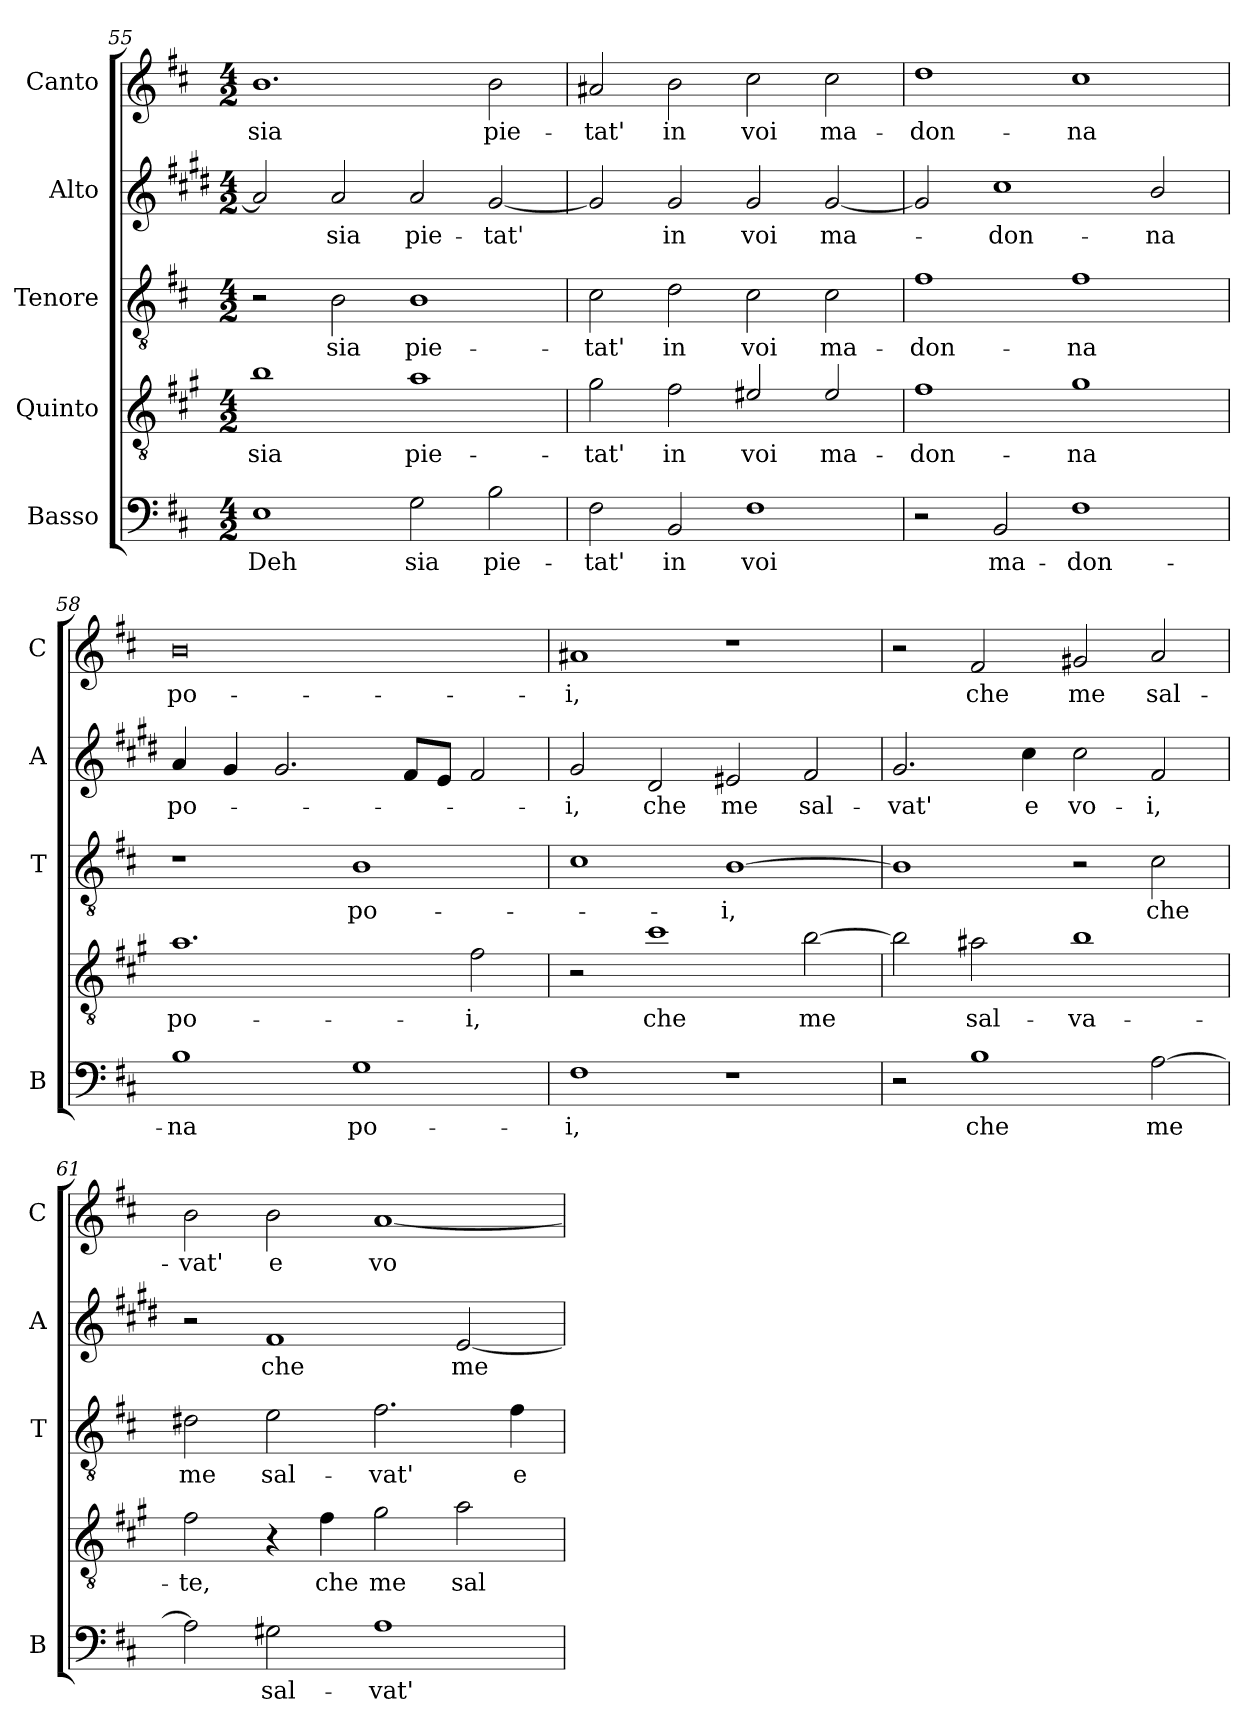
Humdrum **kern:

**kern	**text	**kern	**text	**kern	**text	**kern	**text	**kern	**text
*part5	*part5	*part4	*part4	*part3	*part3	*part2	*part2	*part1	*part1
*staff5	*staff5	*staff4	*staff4	*staff3	*staff3	*staff2	*staff2	*staff1	*staff1
*I"Basso	*	*I"Quinto	*	*I"Tenore	*	*I"Alto	*	*I"Canto	*
*I'B	*	*	*	*I'T	*	*I'A	*	*I'C	*
!!LO:LB:g=z
*clefF4	*	*clefGv2	*	*clefGv2	*	*clefG2	*	*clefG2	*
*	*	*ITrd4c7	*	*	*	*ITrd1c2	*	*	*
*k[f#c#]	*	*k[f#c#]	*	*k[f#c#]	*	*k[f#c#]	*	*k[f#c#]	*
*D:	*	*D:	*	*D:	*	*D:	*	*D:	*
*M4/2	*	*M4/2	*	*M4/2	*	*M4/2	*	*M4/2	*
=55	=55	=55	=55	=55	=55	=55	=55	=55	=55
!	!LO:LY:b	!	!LO:LY:b	!	!	!	!	!	!LO:LY:b
1E	Deh	1e	sia	2r	.	2g/]	.	1.b	sia
!	!	!	!	!	!LO:LY:b	!	!LO:LY:b	!	!
.	.	.	.	2B\	sia	2g/	sia	.	.
!	!LO:LY:b	!	!LO:LY:b	!	!LO:LY:b	!	!LO:LY:b	!	!
2G\	sia	1d	pie-	1B	pie-	2g/	pie-	.	.
!	!LO:LY:b	!	!	!	!	!	!LO:LY:b	!	!LO:LY:b
2B\	pie-	.	.	.	.	[2f#/	-tat'	2b\	pie-
=56	=56	=56	=56	=56	=56	=56	=56	=56	=56
!	!LO:LY:b	!	!LO:LY:b	!	!LO:LY:b	!	!	!	!LO:LY:b
2F#\	-tat'	2c#\	-tat'	2c#\	-tat'	2f#/]	.	2a#X/	-tat'
!	!LO:LY:b	!	!LO:LY:b	!	!LO:LY:b	!	!LO:LY:b	!	!LO:LY:b
2BB/	in	2B\	in	2d\	in	2f#/	in	2b\	in
!	!LO:LY:b	!	!LO:LY:b	!	!LO:LY:b	!	!LO:LY:b	!	!LO:LY:b
1F#	voi	2A#X/	voi	2c#\	voi	2f#/	voi	2cc#\	voi
!	!	!	!LO:LY:b	!	!LO:LY:b	!	!LO:LY:b	!	!LO:LY:b
.	.	2A#/	ma-	2c#\	ma-	[2f#/	ma-	2cc#\	ma-
=57	=57	=57	=57	=57	=57	=57	=57	=57	=57
!	!	!	!LO:LY:b	!	!LO:LY:b	!	!	!	!LO:LY:b
2r	.	1B	-don-	1f#	-don-	2f#/]	.	1dd	-don-
!	!LO:LY:b	!	!	!	!	!	!LO:LY:b	!	!
2BB/	ma-	.	.	.	.	1b	-don-	.	.
!	!LO:LY:b	!	!LO:LY:b	!	!LO:LY:b	!	!	!	!LO:LY:b
1F#	-don-	1c#	-na	1f#	-na	.	.	1cc#	-na
!	!	!	!	!	!	!	!LO:LY:b	!	!
.	.	.	.	.	.	2a/	-na	.	.
=58	=58	=58	=58	=58	=58	=58	=58	=58	=58
!	!LO:LY:b	!	!LO:LY:b	!	!	!	!LO:LY:b	!	!LO:LY:b
1B	-na	1.d	po-	1r	.	4g/	po-	0b	po-
.	.	.	.	.	.	4f#/	.	.	.
.	.	.	.	.	.	2.f#/	.	.	.
!	!LO:LY:b	!	!	!	!LO:LY:b	!	!	!	!
1G	po-	.	.	1B	po-	.	.	.	.
.	.	.	.	.	.	8e/L	.	.	.
.	.	.	.	.	.	8d/J	.	.	.
!	!	!	!LO:LY:b	!	!	!	!	!	!
.	.	2B\	-i,	.	.	2e/	.	.	.
=59	=59	=59	=59	=59	=59	=59	=59	=59	=59
!	!LO:LY:b	!	!	!	!	!	!LO:LY:b	!	!LO:LY:b
1F#	-i,	2r	.	1c#	.	2f#/	-i,	1a#X	-i,
!	!	!	!LO:LY:b	!	!	!	!LO:LY:b	!	!
.	.	1f#	che	.	.	2c#/	che	.	.
!	!	!	!	!	!LO:LY:b	!	!LO:LY:b	!	!
1r	.	.	.	[1B	-i,	2d#X/	me	1r	.
!	!	!	!LO:LY:b	!	!	!	!LO:LY:b	!	!
.	.	[2e\	me	.	.	2e/	sal-	.	.
!!LO:PB:g=z
=60	=60	=60	=60	=60	=60	=60	=60	=60	=60
!	!	!	!	!	!	!	!LO:LY:b	!	!
2r	.	2e\]	.	1B]	.	2.f#/	-vat'	2r	.
!	!LO:LY:b	!	!LO:LY:b	!	!	!	!	!	!LO:LY:b
1B	che	2d#X\	sal-	.	.	.	.	2f#/	che
!	!	!	!	!	!	!	!LO:LY:b	!	!
.	.	.	.	.	.	4b\	e	.	.
!	!	!	!LO:LY:b	!	!	!	!LO:LY:b	!	!LO:LY:b
.	.	1e	-va-	2r	.	2b\	vo-	2g#X/	me
!	!LO:LY:b	!	!	!	!LO:LY:b	!	!LO:LY:b	!	!LO:LY:b
[2A\	me	.	.	2c#\	che	2e/	-i,	2a/	sal-
=61	=61	=61	=61	=61	=61	=61	=61	=61	=61
!	!	!	!LO:LY:b	!	!LO:LY:b	!	!	!	!LO:LY:b
2A\]	.	2B\	-te,	2d#X\	me	2r	.	2b\	-vat'
!	!LO:LY:b	!	!	!	!LO:LY:b	!	!LO:LY:b	!	!LO:LY:b
2G#X\	sal-	4r	.	2e\	sal-	1e	che	2b\	e
!	!	!	!LO:LY:b	!	!	!	!	!	!
.	.	4B\	che	.	.	.	.	.	.
!	!LO:LY:b	!	!LO:LY:b	!	!LO:LY:b	!	!	!	!LO:LY:b
1A	-vat'	2c#\	me	2.f#\	-vat'	.	.	[1a	vo-
!	!	!	!LO:LY:b	!	!	!	!LO:LY:b	!	!
.	.	2d\	sal-	.	.	[2d/	me	.	.
!	!	!	!	!	!LO:LY:b	!	!	!	!
.	.	.	.	4f#\	e	.	.	.	.
=	=	=	=	=	=	=	=	=	=
*-	*-	*-	*-	*-	*-	*-	*-	*-	*-
